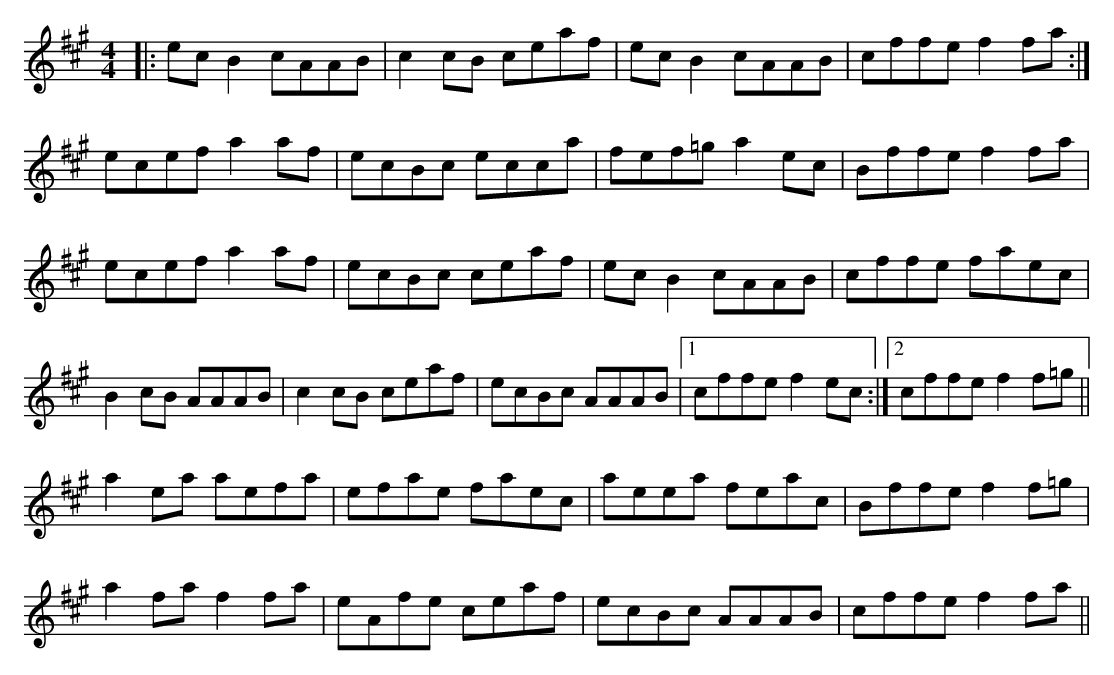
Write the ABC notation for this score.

X:1
M:4/4
K:A
|:ec B2 cAAB|c2 cB ceaf|ec B2 cAAB|cffe f2 fa:|
ecef a2 af|ecBc ecca|fef=g a2 ec|Bffe f2 fa|
ecef a2 af|ecBc ceaf|ecB2 cAAB|cffe faec|
B2 cB AAAB|c2 cB ceaf|ecBc AAAB|1 cffe f2 ec:|2 cffe f2 f=g||
a2 ea aefa|efae faec|aeea feac|Bffe f2 f=g|
a2 fa f2 fa|eAfe ceaf|ecBc AAAB|cffe f2fa||
